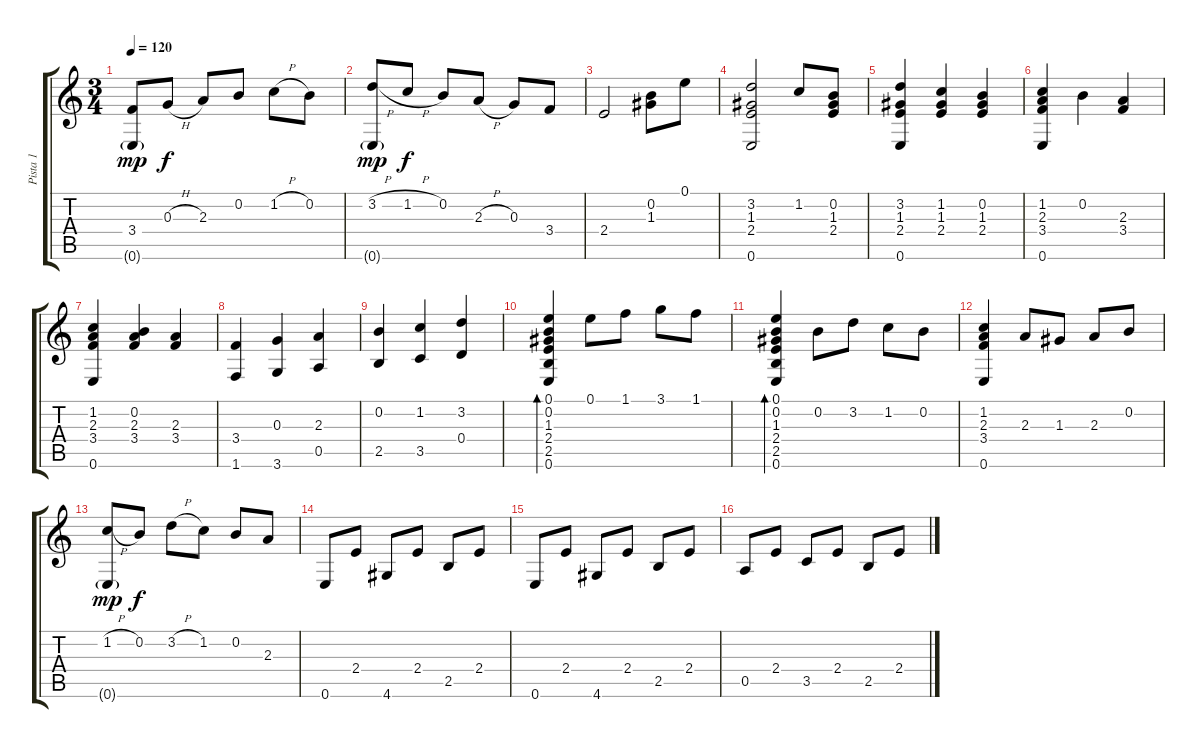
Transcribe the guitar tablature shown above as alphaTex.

\track ("Pista 1" "Pista 1") {instrument acousticguitarnylon}
\staff {score tabs}
\tuning (E4 B3 G3 D3 A2 E2) {hide}
\ts (3 4)
\tempo 120
\clef g2
\ks c
(3.4 0.6{g}).8{dy mp} 0.3{h}.8{dy f} 2.3.8 0.2.8 1.2{h}.8 0.2.8 |
(3.2{h} 0.6{g}).8{dy mp} 1.2{h}.8{dy f} 0.2.8 2.3{h}.8 0.3.8 3.4.8 |
2.4.2 (0.2 1.3).8 0.1.8 |
(3.2 1.3 2.4 0.6).2 1.2.8 (0.2 1.3 2.4).8 |
(3.2 1.3 2.4 0.6).4 (1.2 1.3 2.4).4 (0.2 1.3 2.4).4 |
(1.2 2.3 3.4 0.6).4 0.2.4 (2.3 3.4).4 |
(1.2 2.3 3.4 0.6).4 (0.2 2.3 3.4).4 (2.3 3.4).4 |
(3.4 1.6).4 (0.3 3.6).4 (2.3 0.5).4 |
(0.2 2.5).4 (1.2 3.5).4 (3.2 0.4).4 |
(0.1 0.2 1.3 2.4 2.5 0.6).4{bd 120} 0.1.8 1.1.8 3.1.8 1.1.8 |
(0.1 0.2 1.3 2.4 2.5 0.6).4{bd 120} 0.2.8 3.2.8 1.2.8 0.2.8 |
(1.2 2.3 3.4 0.6).4 2.3.8 1.3.8 2.3.8 0.2.8 |
(1.2{h} 0.6{g}).8{dy mp} 0.2.8{dy f} 3.2{h}.8 1.2.8 0.2.8 2.3.8 |
0.6.8 2.4.8 4.6.8 2.4.8 2.5.8 2.4.8 |
0.6.8 2.4.8 4.6.8 2.4.8 2.5.8 2.4.8 |
0.5.8 2.4.8 3.5.8 2.4.8 2.5.8 2.4.8
